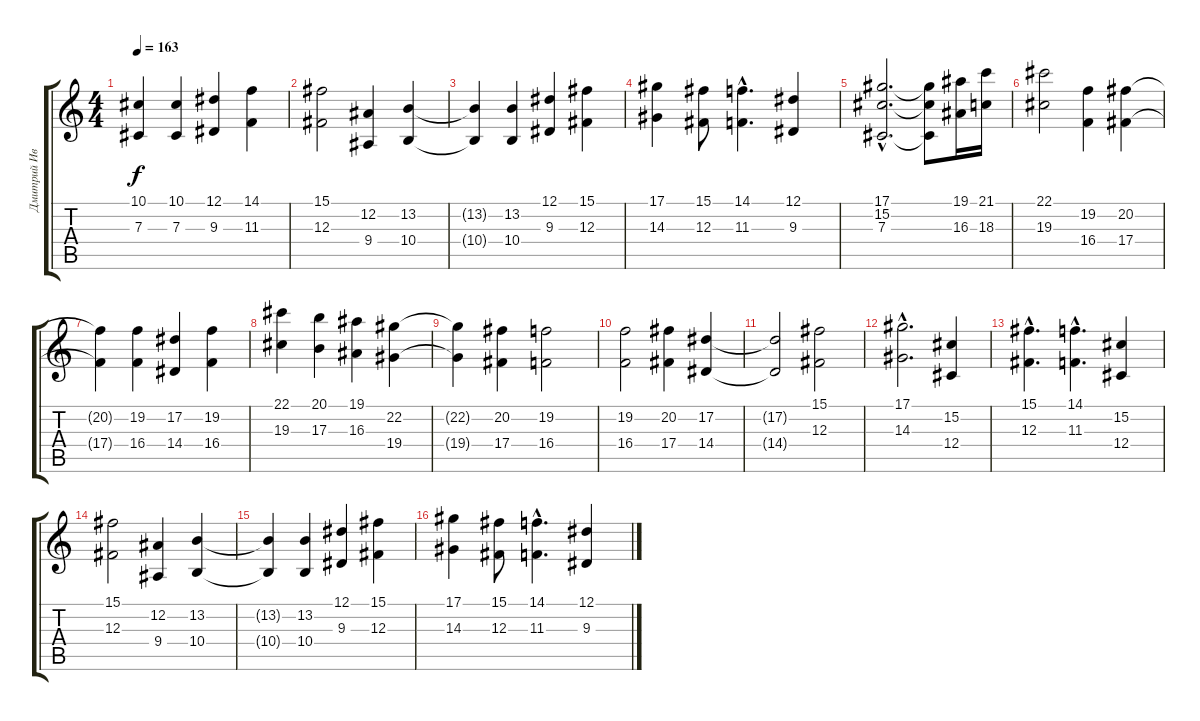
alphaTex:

\track ("Дмитрий Иванов" "Дмитрий Ив") {instrument stringensemble1}
\staff {score tabs}
\tuning (Eb4 Bb3 Gb3 Db3 Ab2 Eb2) {hide}
\ts (4 4)
\tempo 163
\clef g2
\ks c
(10.1 7.3).4{dy f} (10.1 7.3).4 (12.1 9.3).4 (14.1 11.3).4 |
(15.1 12.3).2 (12.2 9.4).4 (13.2 10.4).4 |
(13.2{t} 10.4{t}).4 (13.2 10.4).4 (12.1 9.3).4 (15.1 12.3).4 |
(17.1 14.3).4 (15.1 12.3).8 (14.1{hac} 11.3{hac}).4{d} (12.1 9.3).4 |
(17.1{hac} 15.2{hac} 7.3{hac}).2{d} (17.1{t} 15.2{t} 7.3{t}).8 (19.1 16.3).16 (21.1 18.3).16 |
(22.1 19.3).2 (19.2 16.4).4 (20.2 17.4).4 |
(20.2{t} 17.4{t}).4 (19.2 16.4).4 (17.2 14.4).4 (19.2 16.4).4 |
(22.1 19.3).4 (20.1 17.3).4 (19.1 16.3).4 (22.2 19.4).4 |
(22.2{t} 19.4{t}).4 (20.2 17.4).4 (19.2 16.4).2 |
(19.2 16.4).2 (20.2 17.4).4 (17.2 14.4).4 |
(17.2{t} 14.4{t}).2 (15.1 12.3).2 |
(17.1{hac} 14.3{hac}).2{d} (15.2 12.4).4 |
(15.1{hac} 12.3{hac}).4{d} (14.1{hac} 11.3{hac}).4{d} (15.2 12.4).4 |
(15.1 12.3).2 (12.2 9.4).4 (13.2 10.4).4 |
(13.2{t} 10.4{t}).4 (13.2 10.4).4 (12.1 9.3).4 (15.1 12.3).4 |
(17.1 14.3).4 (15.1 12.3).8 (14.1{hac} 11.3{hac}).4{d} (12.1 9.3).4
